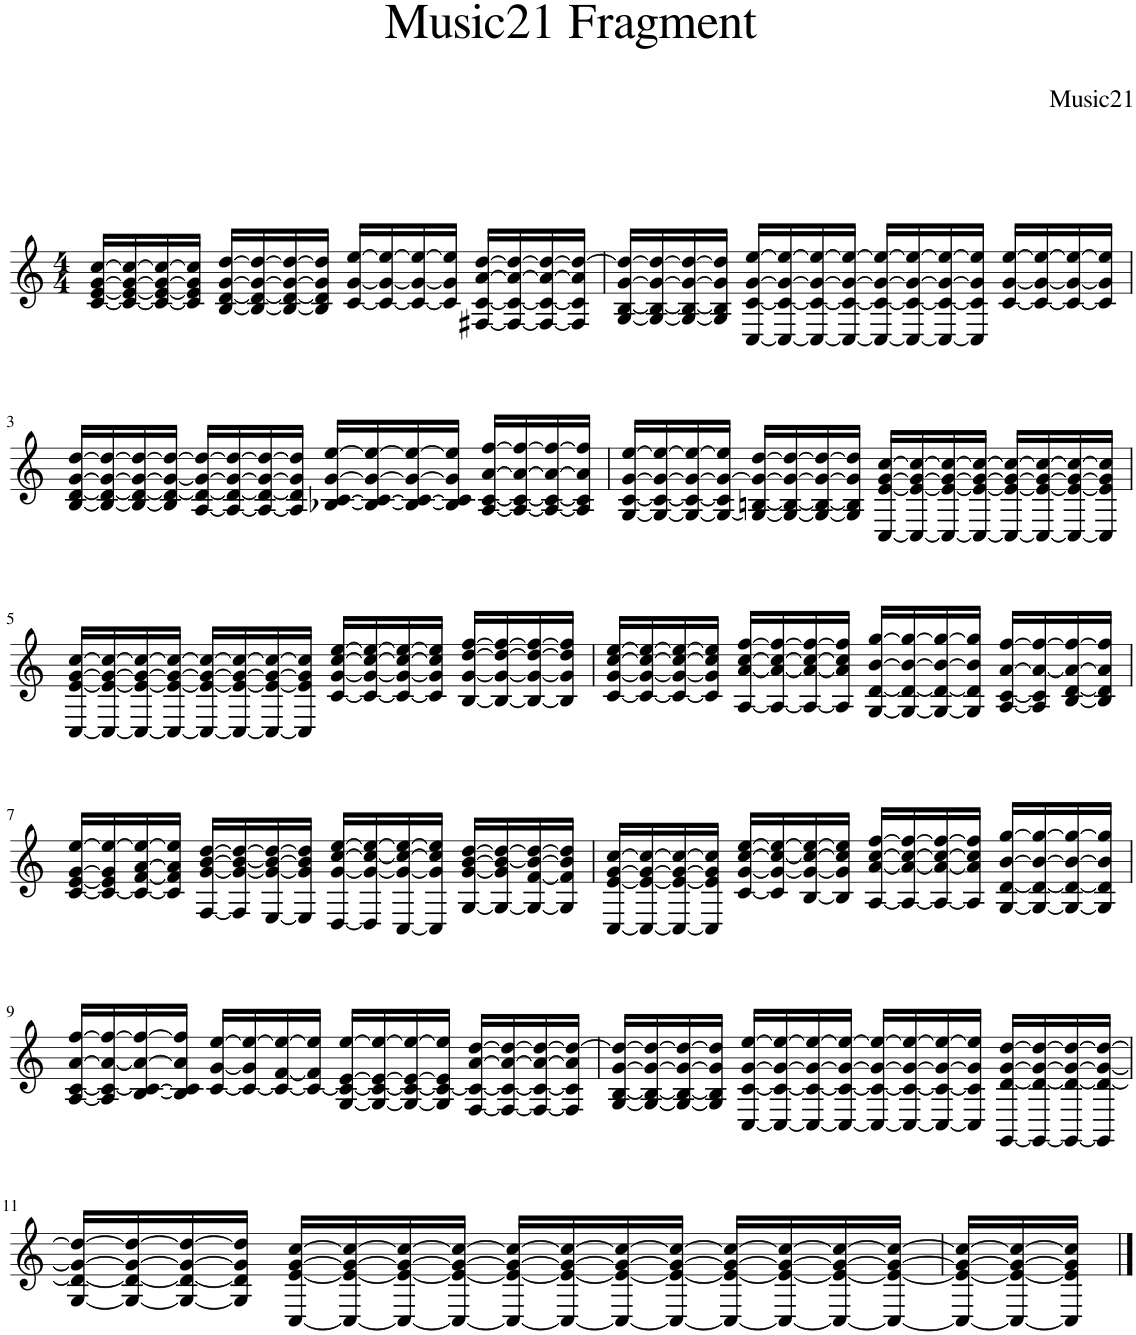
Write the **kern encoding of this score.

**kern
*part1
*staff1
*I"Piano
*I'Pno
*clefG2
*k[]
*M4/4
=1
[16c/ [16e/ [16g/ [16cc/LL
16c/_ 16e/_ 16g/_ 16cc/_
16c/_ 16e/_ 16g/_ 16cc/_
16c/] 16e/] 16g/] 16cc/]JJ
[16B/ [16d/ [16g/ [16dd/LL
16B/_ 16d/_ 16g/_ 16dd/_
16B/_ 16d/_ 16g/_ 16dd/_
16B/] 16d/] 16g/] 16dd/]JJ
[16c/ [16g/ [16ee/LL
16c/_ 16g/_ 16ee/_
16c/_ 16g/_ 16ee/_
16c/] 16g/] 16ee/]JJ
[16F#X/ [16c/ [16a/ [16dd/LL
16F#/_ 16c/_ 16a/_ 16dd/_
16F#/_ 16c/_ 16a/_ 16dd/_
16F#/] 16c/] 16a/] 16dd/_JJ
=2
[16G/ [16B/ [16g/ 16dd/_LL
16G/_ 16B/_ 16g/_ 16dd/_
16G/_ 16B/_ 16g/_ 16dd/_
16G/] 16B/] 16g/] 16dd/]JJ
[16C/ [16c/ [16g/ [16ee/LL
16C/_ 16c/_ 16g/_ 16ee/_
16C/_ 16c/_ 16g/_ 16ee/_
16C/_ 16c/_ 16g/_ 16ee/_JJ
16C/_ 16c/_ 16g/_ 16ee/_LL
16C/_ 16c/_ 16g/_ 16ee/_
16C/_ 16c/_ 16g/_ 16ee/_
16C/] 16c/] 16g/] 16ee/]JJ
[16c/ [16g/ [16ee/LL
16c/_ 16g/_ 16ee/_
16c/_ 16g/_ 16ee/_
16c/] 16g/] 16ee/]JJ
!!LO:LB:g=z
=3
[16B/ [16d/ [16g/ [16dd/LL
16B/_ 16d/_ 16g/_ 16dd/_
16B/_ 16d/_ 16g/_ 16dd/_
16B/] 16d/_ 16g/_ 16dd/_JJ
[16A/ 16d/_ 16g/_ 16dd/_LL
16A/_ 16d/_ 16g/_ 16dd/_
16A/_ 16d/_ 16g/_ 16dd/_
16A/] 16d/] 16g/] 16dd/]JJ
[16B-X/ [16c/ [16g/ [16ee/LL
16B-/_ 16c/_ 16g/_ 16ee/_
16B-/_ 16c/_ 16g/_ 16ee/_
16B-/] 16c/] 16g/] 16ee/]JJ
[16A/ [16c/ [16a/ [16ff/LL
16A/_ 16c/_ 16a/_ 16ff/_
16A/_ 16c/_ 16a/_ 16ff/_
16A/] 16c/] 16a/] 16ff/]JJ
=4
[16G/ [16c/ [16g/ [16ee/LL
16G/_ 16c/_ 16g/_ 16ee/_
16G/_ 16c/_ 16g/_ 16ee/_
16G/_ 16c/] 16g/_ 16ee/]JJ
16G/_ [16Bn/ 16g/_ [16dd/LL
16G/_ 16B/_ 16g/_ 16dd/_
16G/_ 16B/_ 16g/_ 16dd/_
16G/] 16B/] 16g/] 16dd/]JJ
[16C/ [16e/ [16g/ [16cc/LL
16C/_ 16e/_ 16g/_ 16cc/_
16C/_ 16e/_ 16g/_ 16cc/_
16C/_ 16e/_ 16g/_ 16cc/_JJ
16C/_ 16e/_ 16g/_ 16cc/_LL
16C/_ 16e/_ 16g/_ 16cc/_
16C/_ 16e/_ 16g/_ 16cc/_
16C/] 16e/] 16g/] 16cc/]JJ
!!LO:LB:g=z
=5
[16C/ [16e/ [16g/ [16cc/LL
16C/_ 16e/_ 16g/_ 16cc/_
16C/_ 16e/_ 16g/_ 16cc/_
16C/_ 16e/_ 16g/_ 16cc/_JJ
16C/_ 16e/_ 16g/_ 16cc/_LL
16C/_ 16e/_ 16g/_ 16cc/_
16C/_ 16e/_ 16g/_ 16cc/_
16C/] 16e/] 16g/] 16cc/]JJ
[16c/ [16g/ [16cc/ [16ee/LL
16c/_ 16g/_ 16cc/_ 16ee/_
16c/_ 16g/_ 16cc/_ 16ee/_
16c/] 16g/] 16cc/] 16ee/]JJ
[16B/ [16g/ [16dd/ [16ff/LL
16B/_ 16g/_ 16dd/_ 16ff/_
16B/_ 16g/_ 16dd/_ 16ff/_
16B/] 16g/] 16dd/] 16ff/]JJ
=6
[16c/ [16g/ [16cc/ [16ee/LL
16c/_ 16g/_ 16cc/_ 16ee/_
16c/_ 16g/_ 16cc/_ 16ee/_
16c/] 16g/] 16cc/] 16ee/]JJ
[16A/ [16a/ [16cc/ [16ff/LL
16A/_ 16a/_ 16cc/_ 16ff/_
16A/_ 16a/_ 16cc/_ 16ff/_
16A/] 16a/] 16cc/] 16ff/]JJ
[16G/ [16d/ [16b/ [16gg/LL
16G/_ 16d/_ 16b/_ 16gg/_
16G/_ 16d/_ 16b/_ 16gg/_
16G/] 16d/] 16b/] 16gg/]JJ
[16A/ [16c/ [16a/ [16ff/LL
16A/] 16c/] 16a/_ 16ff/_
[16B/ [16d/ 16a/_ 16ff/_
16B/] 16d/] 16a/] 16ff/]JJ
!!LO:LB:g=z
=7
[16c/ [16e/ [16g/ [16ee/LL
16c/_ 16e/] 16g/] 16ee/_
16c/_ [16f/ [16a/ 16ee/_
16c/] 16f/] 16a/] 16ee/]JJ
[16F/ [16g/ [16b/ [16dd/LL
16F/] 16g/_ 16b/_ 16dd/_
[16E/ 16g/_ 16b/_ 16dd/_
16E/] 16g/] 16b/] 16dd/]JJ
[16D/ [16g/ [16cc/ [16ee/LL
16D/] 16g/_ 16cc/_ 16ee/_
[16C/ 16g/_ 16cc/_ 16ee/_
16C/] 16g/] 16cc/] 16ee/]JJ
[16G/ [16g/ [16b/ [16dd/LL
16G/_ 16g/] 16b/_ 16dd/_
16G/_ [16f/ 16b/_ 16dd/_
16G/] 16f/] 16b/] 16dd/]JJ
=8
[16C/ [16e/ [16g/ [16cc/LL
16C/_ 16e/_ 16g/_ 16cc/_
16C/_ 16e/_ 16g/_ 16cc/_
16C/] 16e/] 16g/] 16cc/]JJ
[16c/ [16g/ [16cc/ [16ee/LL
16c/] 16g/_ 16cc/_ 16ee/_
[16B/ 16g/_ 16cc/_ 16ee/_
16B/] 16g/] 16cc/] 16ee/]JJ
[16A/ [16a/ [16cc/ [16ff/LL
16A/_ 16a/_ 16cc/_ 16ff/_
16A/_ 16a/_ 16cc/_ 16ff/_
16A/] 16a/] 16cc/] 16ff/]JJ
[16G/ [16d/ [16b/ [16gg/LL
16G/_ 16d/_ 16b/_ 16gg/_
16G/_ 16d/_ 16b/_ 16gg/_
16G/] 16d/] 16b/] 16gg/]JJ
!!LO:LB:g=z
=9
[16A/ [16c/ [16a/ [16ff/LL
16A/] 16c/_ 16a/_ 16ff/_
[16B/ 16c/_ 16a/_ 16ff/_
16B/] 16c/] 16a/] 16ff/]JJ
[16c/ [16g/ [16ee/LL
16c/_ 16g/] 16ee/_
16c/_ [16f/ 16ee/_
16c/_ 16f/] 16ee/]JJ
[16G/ 16c/_ [16e/ [16ee/LL
16G/_ 16c/_ 16e/_ 16ee/_
16G/_ 16c/_ 16e/_ 16ee/_
16G/] 16c/_ 16e/] 16ee/]JJ
[16F/ 16c/_ [16a/ [16dd/LL
16F/_ 16c/_ 16a/_ 16dd/_
16F/_ 16c/_ 16a/_ 16dd/_
16F/] 16c/] 16a/] 16dd/_JJ
=10
[16G/ [16B/ [16g/ 16dd/_LL
16G/_ 16B/_ 16g/_ 16dd/_
16G/_ 16B/_ 16g/_ 16dd/_
16G/] 16B/] 16g/] 16dd/]JJ
[16C/ [16c/ [16g/ [16ee/LL
16C/_ 16c/_ 16g/_ 16ee/_
16C/_ 16c/_ 16g/_ 16ee/_
16C/_ 16c/_ 16g/_ 16ee/_JJ
16C/_ 16c/_ 16g/_ 16ee/_LL
16C/_ 16c/_ 16g/_ 16ee/_
16C/_ 16c/_ 16g/_ 16ee/_
16C/] 16c/] 16g/] 16ee/]JJ
[16GG/ [16d/ [16g/ [16dd/LL
16GG/_ 16d/_ 16g/_ 16dd/_
16GG/_ 16d/_ 16g/_ 16dd/_
16GG/] 16d/_ 16g/_ 16dd/_JJ
!!LO:LB:g=z
=11
[16G/ 16d/_ 16g/_ 16dd/_LL
16G/_ 16d/_ 16g/_ 16dd/_
16G/_ 16d/_ 16g/_ 16dd/_
16G/] 16d/] 16g/] 16dd/]JJ
[16C/ [16e/ [16g/ [16cc/LL
16C/_ 16e/_ 16g/_ 16cc/_
16C/_ 16e/_ 16g/_ 16cc/_
16C/_ 16e/_ 16g/_ 16cc/_JJ
16C/_ 16e/_ 16g/_ 16cc/_LL
16C/_ 16e/_ 16g/_ 16cc/_
16C/_ 16e/_ 16g/_ 16cc/_
16C/_ 16e/_ 16g/_ 16cc/_JJ
16C/_ 16e/_ 16g/_ 16cc/_LL
16C/_ 16e/_ 16g/_ 16cc/_
16C/_ 16e/_ 16g/_ 16cc/_
16C/_ 16e/_ 16g/_ 16cc/_JJ
=12
16C/_ 16e/_ 16g/_ 16cc/_LL
16C/_ 16e/_ 16g/_ 16cc/_
16C/] 16e/] 16g/] 16cc/]JJ
==
*-
